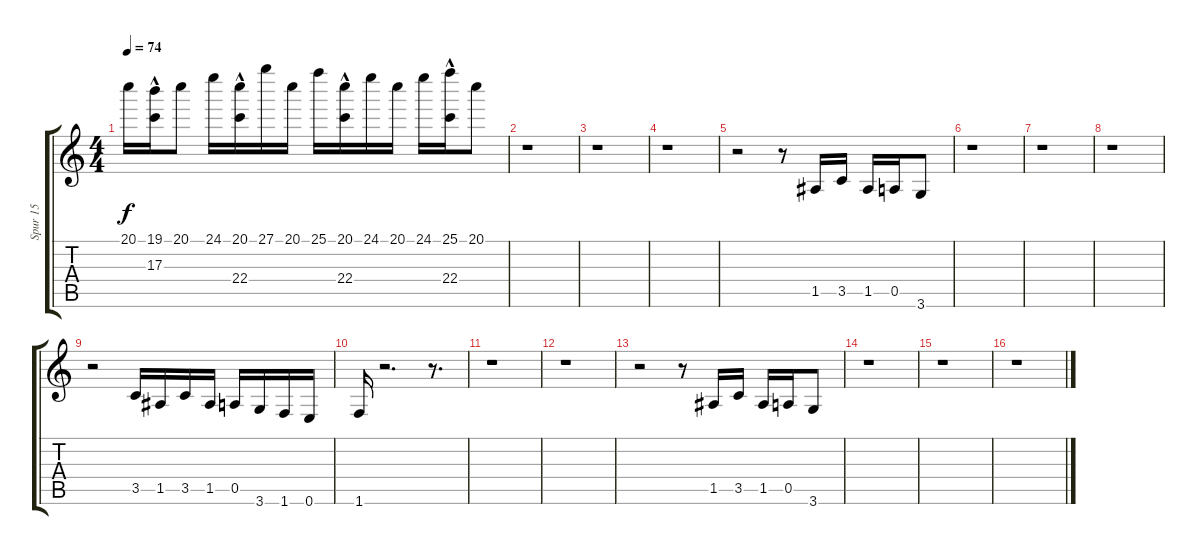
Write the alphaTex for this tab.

\track ("Spur 15" "Spur 15") {instrument electricguitarclean}
\staff {score tabs}
\tuning (E4 B3 G3 D3 A2 E2) {hide}
\ts (4 4)
\tempo 74
\clef g2
\ks c
20.1.16{dy f} (19.1 17.3{hac}).16 20.1.8 24.1.16 (20.1 22.4{hac}).16 27.1.16 20.1.16 25.1.16 (20.1 22.4{hac}).16 24.1.16 20.1.16 24.1.16 (25.1 22.4{hac}).16 20.1.8 |
r.1 |
r.1 |
r.1 |
r.2 r.8 1.5.16 3.5.16 1.5.16 0.5.16 3.6.8 |
r.1 |
r.1 |
r.1 |
r.2 3.5.16 1.5.16 3.5.16 1.5.16 0.5.16 3.6.16 1.6.16 0.6.16 |
1.6.16 r.2{d} r.8{d} |
r.1 |
r.1 |
r.2 r.8 1.5.16 3.5.16 1.5.16 0.5.16 3.6.8 |
r.1 |
r.1 |
r.1
